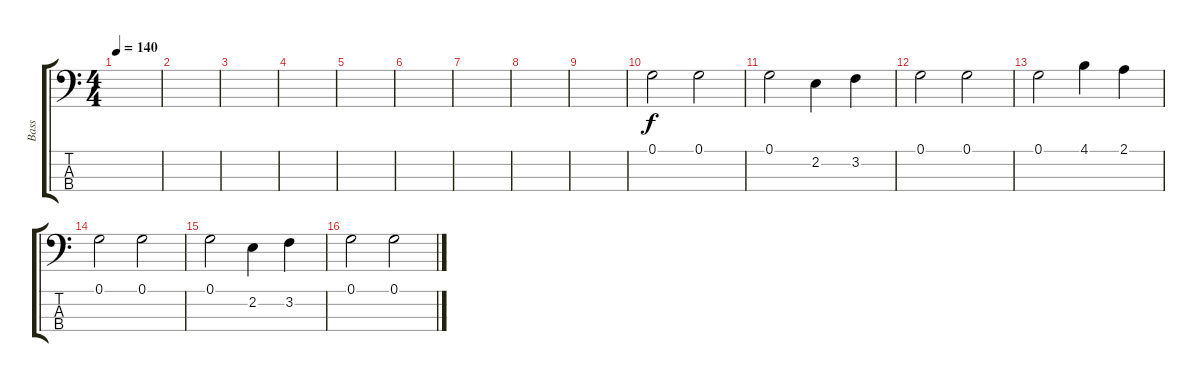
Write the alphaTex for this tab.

\track ("Bass" "Bass") {instrument electricbasspick}
\staff {score tabs}
\tuning (G2 D2 A1 E1) {hide}
\ts (4 4)
\tempo 140
\clef f4
\ks c
|
|
|
|
|
|
|
|
|
0.1.2 0.1.2 |
0.1.2 2.2.4 3.2.4 |
0.1.2 0.1.2 |
0.1.2 4.1.4 2.1.4 |
0.1.2 0.1.2 |
0.1.2 2.2.4 3.2.4 |
0.1.2 0.1.2
